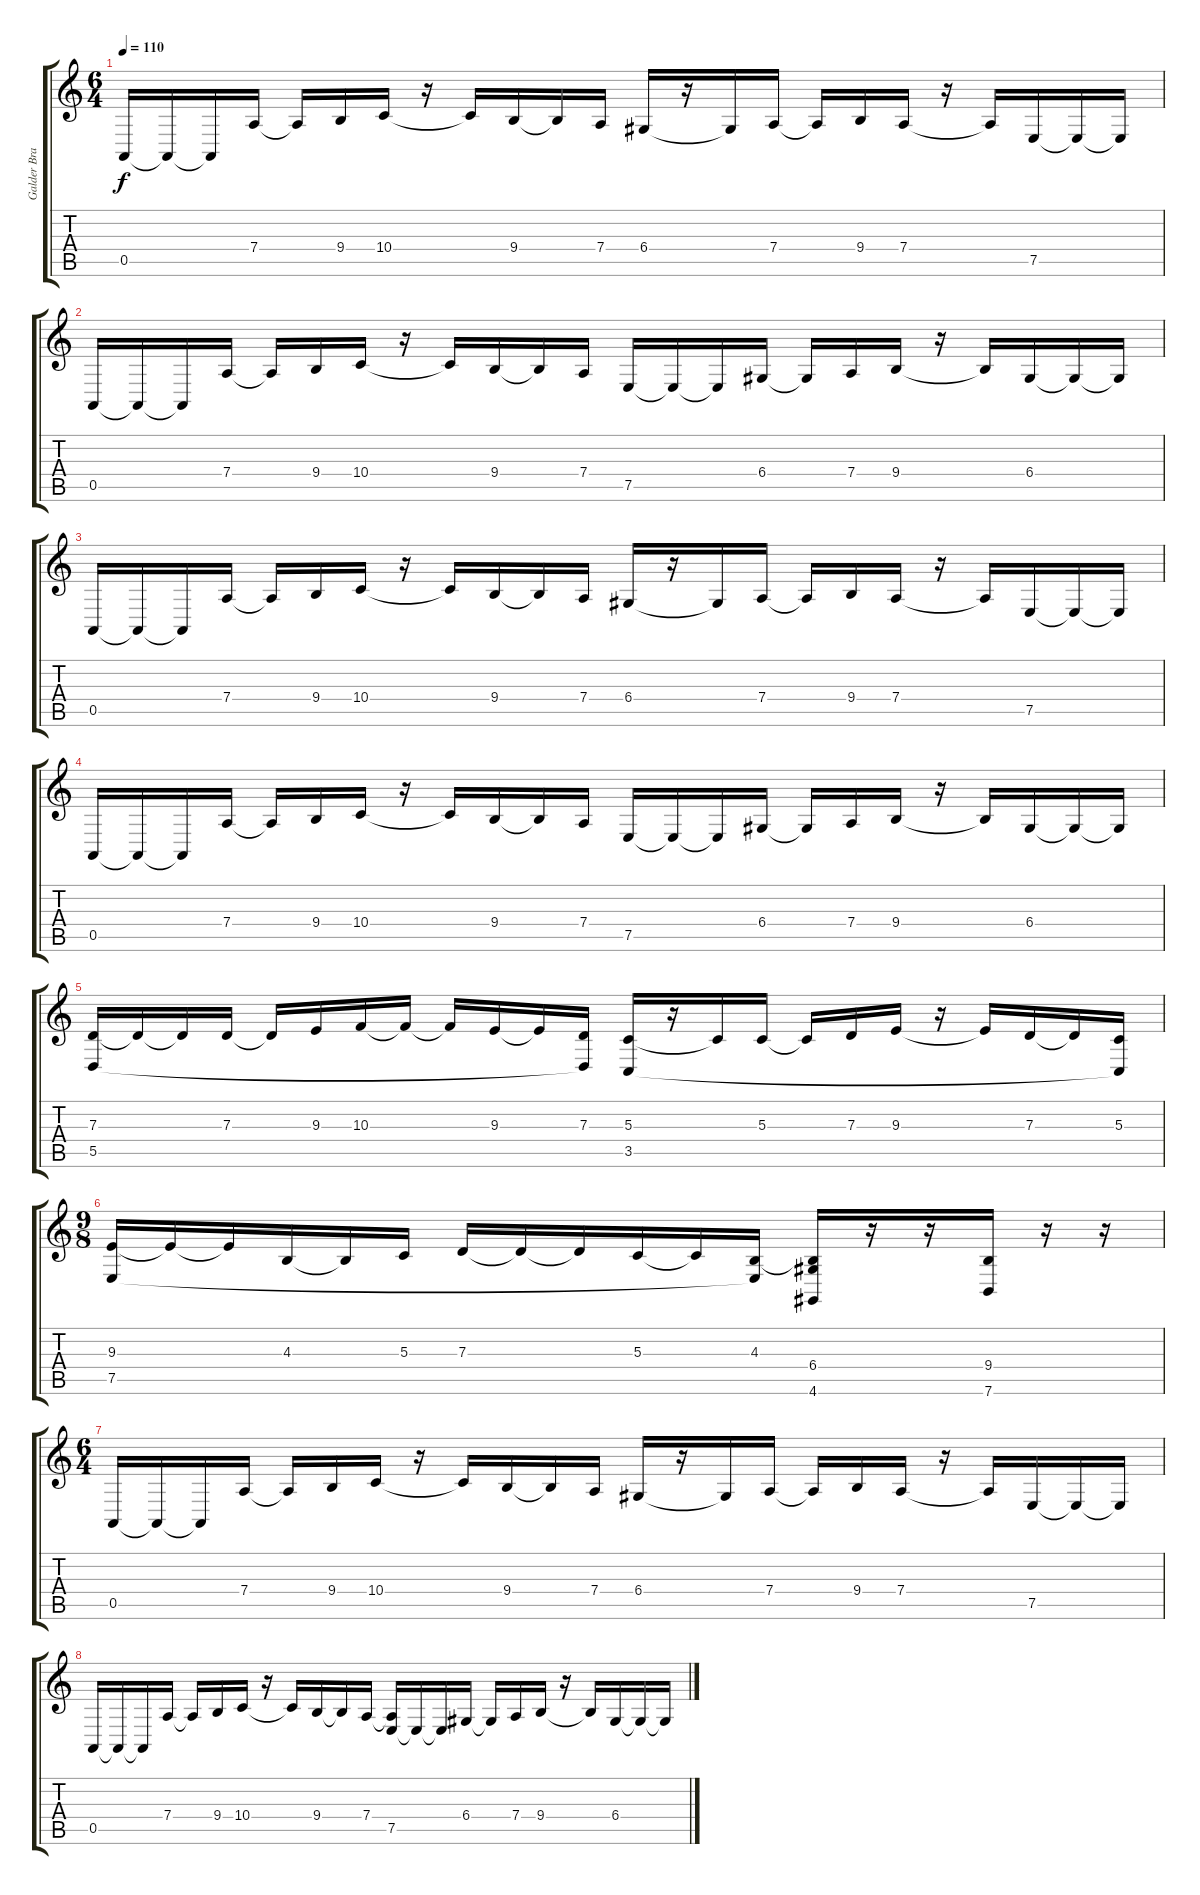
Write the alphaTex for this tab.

\track ("Galder Brass Section" "Galder Bra") {instrument brasssection}
\staff {score tabs}
\tuning (E4 B3 G3 D3 A2 E2) {hide}
\ts (6 4)
\tempo 110
\clef g2
\ks c
0.5.16{dy f instrument brasssection} 0.5{t}.16 0.5{t}.16 7.4.16 7.4{t}.16 9.4.16 10.4.16 r.16 10.4{t}.16 9.4.16 9.4{t}.16 7.4.16 6.4.16 r.16 6.4{t}.16 7.4.16 7.4{t}.16 9.4.16 7.4.16 r.16 7.4{t}.16 7.5.16 7.5{t}.16 7.5{t}.16 |
0.5.16 0.5{t}.16 0.5{t}.16 7.4.16 7.4{t}.16 9.4.16 10.4.16 r.16 10.4{t}.16 9.4.16 9.4{t}.16 7.4.16 7.5.16 7.5{t}.16 7.5{t}.16 6.4.16 6.4{t}.16 7.4.16 9.4.16 r.16 9.4{t}.16 6.4.16 6.4{t}.16 6.4{t}.16 |
0.5.16 0.5{t}.16 0.5{t}.16 7.4.16 7.4{t}.16 9.4.16 10.4.16 r.16 10.4{t}.16 9.4.16 9.4{t}.16 7.4.16 6.4.16 r.16 6.4{t}.16 7.4.16 7.4{t}.16 9.4.16 7.4.16 r.16 7.4{t}.16 7.5.16 7.5{t}.16 7.5{t}.16 |
0.5.16 0.5{t}.16 0.5{t}.16 7.4.16 7.4{t}.16 9.4.16 10.4.16 r.16 10.4{t}.16 9.4.16 9.4{t}.16 7.4.16 7.5.16 7.5{t}.16 7.5{t}.16 6.4.16 6.4{t}.16 7.4.16 9.4.16 r.16 9.4{t}.16 6.4.16 6.4{t}.16 6.4{t}.16 |
(7.3 5.5).16 7.3{t}.16 7.3{t}.16 7.3.16 7.3{t}.16 9.3.16 10.3.16 10.3{t}.16 10.3{t}.16 9.3.16 9.3{t}.16 (7.3 5.5{t}).16 (5.3 3.5).16 r.16 5.3{t}.16 5.3.16 5.3{t}.16 7.3.16 9.3.16 r.16 9.3{t}.16 7.3.16 7.3{t}.16 (5.3 3.5{t}).16 |
\ts (9 8)
(9.3 7.5).16 9.3{t}.16 9.3{t}.16 4.3.16 4.3{t}.16 5.3.16 7.3.16 7.3{t}.16 7.3{t}.16 5.3.16 5.3{t}.16 (4.3 7.5{t}).16 (4.3{t} 6.4 4.6).16 r.16 r.16 (9.4 7.6).16 r.16 r.16 |
\ts (6 4)
0.5.16 0.5{t}.16 0.5{t}.16 7.4.16 7.4{t}.16 9.4.16 10.4.16 r.16 10.4{t}.16 9.4.16 9.4{t}.16 7.4.16 6.4.16 r.16 6.4{t}.16 7.4.16 7.4{t}.16 9.4.16 7.4.16 r.16 7.4{t}.16 7.5.16 7.5{t}.16 7.5{t}.16 |
0.5.16 0.5{t}.16 0.5{t}.16 7.4.16 7.4{t}.16 9.4.16 10.4.16 r.16 10.4{t}.16 9.4.16 9.4{t}.16 7.4.16 (7.4{t} 7.5).16 7.5{t}.16 7.5{t}.16 6.4.16 6.4{t}.16 7.4.16 9.4.16 r.16 9.4{t}.16 6.4.16 6.4{t}.16 6.4{t}.16
